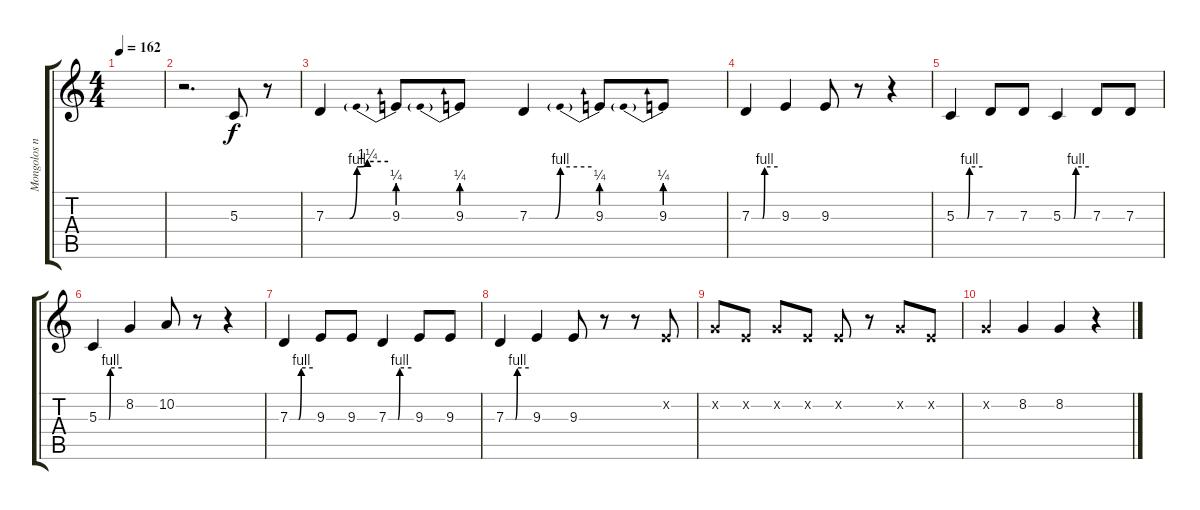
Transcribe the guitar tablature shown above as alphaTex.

\track ("Mongolos n2" "Mongolos n") {instrument choiraahs}
\staff {score tabs}
\tuning (E4 B3 G3 D3 A2 E2) {hide}
\ts (4 4)
\tempo 162
\clef g2
\ks c
|
r.2{d} 5.3.8 r.8 |
7.3{be (custom 0 0 23 0 30 4 40 5 60 5)}.4 9.3{be (prebend 0 1 60 1)}.8 9.3{be (prebend 0 1 60 1)}.8 7.3{be (custom 0 0 25 0 30 4 60 4)}.4 9.3{be (prebend 0 1 60 1)}.8 9.3{be (prebend 0 1 60 1)}.8 |
7.3{be (custom 0 0 25 0 30 4 60 4)}.4 9.3.4 9.3.8 r.8 r.4 |
5.3{be (custom 0 0 25 0 30 4 60 4)}.4 7.3.8 7.3.8 5.3{be (custom 0 0 25 0 30 4 60 4)}.4 7.3.8 7.3.8 |
5.3{be (custom 0 0 26 0 30 4 60 4)}.4 8.2.4 10.2.8 r.8 r.4 |
7.3{be (custom 0 0 23 0 30 4 60 4)}.4 9.3.8 9.3.8 7.3{be (custom 0 0 25 0 30 4 60 4)}.4 9.3.8 9.3.8 |
7.3{be (custom 0 0 25 0 30 4 60 4)}.4 9.3.4 9.3.8 r.8 r.8 5.2{x}.8 |
8.2{x}.8 5.2{x}.8 8.2{x}.8 5.2{x}.8 5.2{x}.8 r.8 8.2{x}.8 5.2{x}.8 |
8.2{x}.4 8.2.4 8.2.4 r.4
